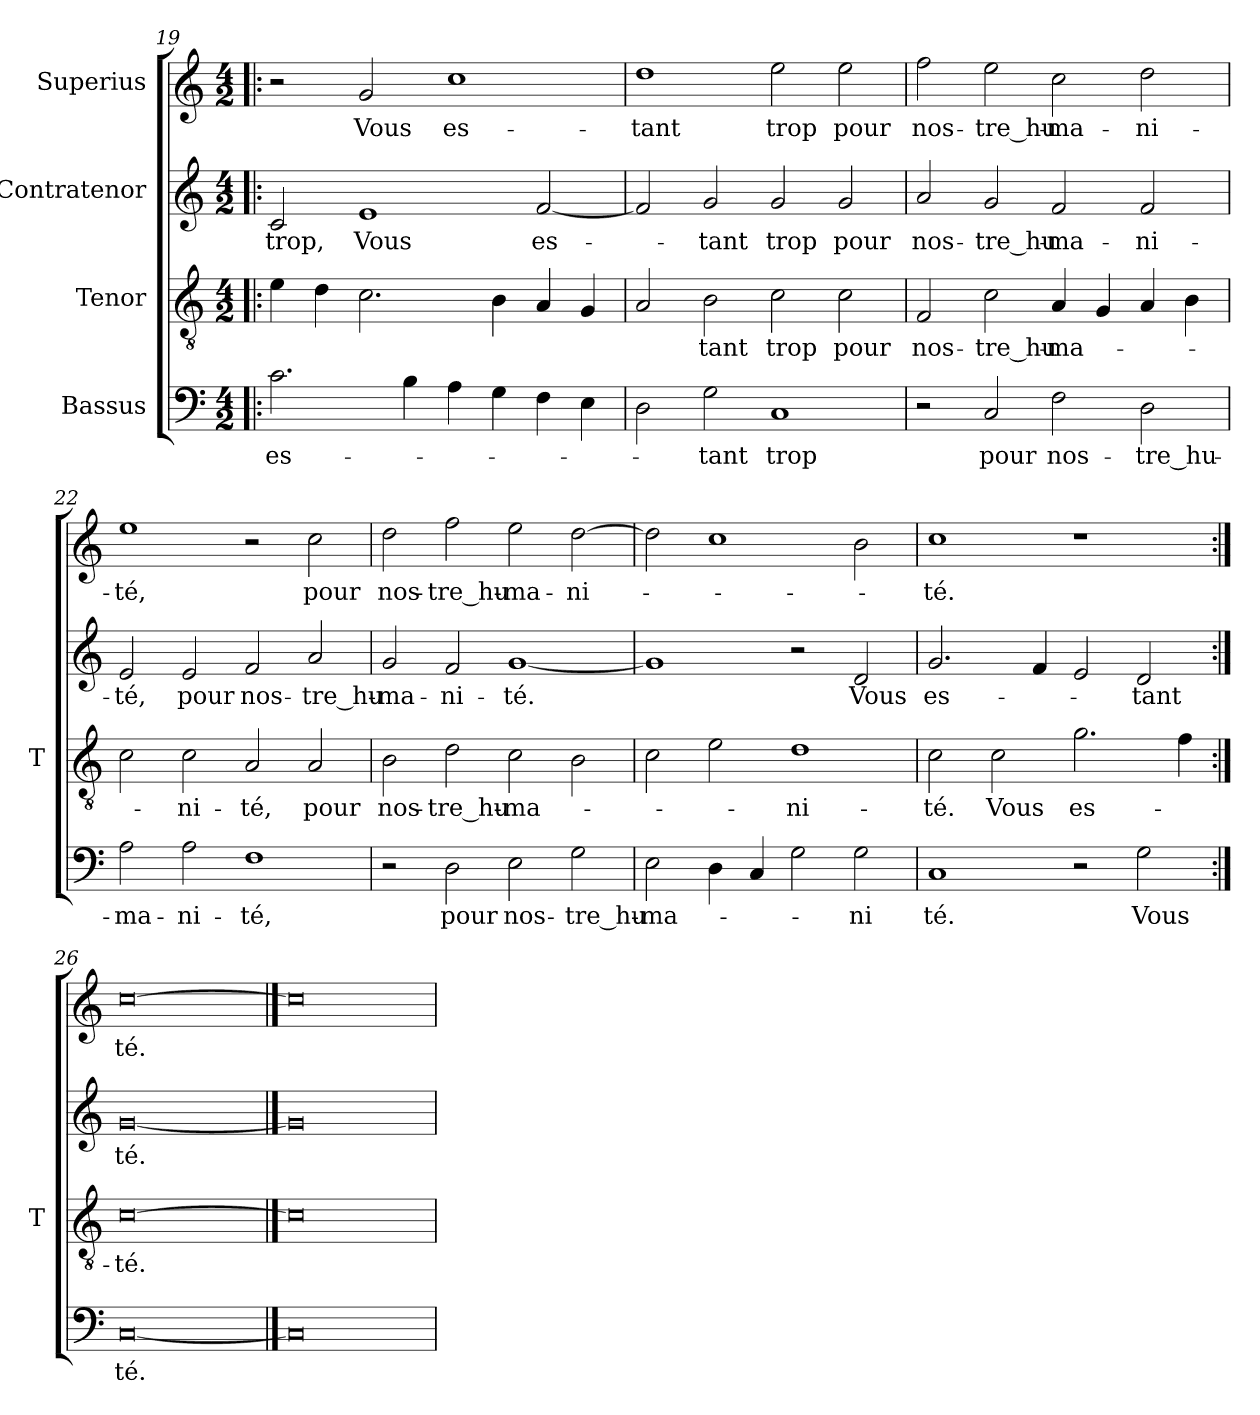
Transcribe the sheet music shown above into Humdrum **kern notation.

**kern	**text	**kern	**text	**kern	**text	**kern	**text
*part4	*part4	*part3	*part3	*part2	*part2	*part1	*part1
*staff4	*staff4	*staff3	*staff3	*staff2	*staff2	*staff1	*staff1
*I"Bassus	*	*I"Tenor	*	*I"Contratenor	*	*I"Superius	*
*	*	*I'T	*	*	*	*	*
*clefF4	*	*clefGv2	*	*clefG2	*	*clefG2	*
*k[]	*	*k[]	*	*k[]	*	*k[]	*
*M4/2	*	*M4/2	*	*M4/2	*	*M4/2	*
=19!|:	=19!|:	=19!|:	=19!|:	=19!|:	=19!|:	=19!|:	=19!|:
2.c	es-	4e	.	2c	-trop,	2r	.
.	.	4d	.	.	.	.	.
.	.	2.c	.	1e	-Vous	2g	-Vous
4B	.	.	.	.	.	.	.
4A	.	.	.	.	.	1cc	es-
4G	.	4B	.	.	.	.	.
4F	.	4A	.	[2f	es-	.	.
4E	.	4G	.	.	.	.	.
=20	=20	=20	=20	=20	=20	=20	=20
2D	.	2A	.	2f]	.	1dd	-tant
2G	-tant	2B	-tant	2g	-tant	.	.
1C	-trop	2c	-trop	2g	-trop	2ee	-trop
.	.	2c	-pour	2g	-pour	2ee	-pour
=21	=21	=21	=21	=21	=21	=21	=21
2r	.	2F	nos-	2a	nos-	2ff	nos-
2C	-pour	2c	tre_hu-	2g	tre_hu-	2ee	tre_hu-
2F	nos-	4A	ma-	2f	ma-	2cc	ma-
.	.	4G	.	.	.	.	.
2D	tre_hu-	4A	.	2f	ni-	2dd	ni-
.	.	4B	.	.	.	.	.
=22	=22	=22	=22	=22	=22	=22	=22
2A	ma-	2c	.	2e	-té,	1ee	-té,
2A	ni-	2c	ni-	2e	-pour	.	.
1F	-té,	2A	-té,	2f	nos-	2r	.
.	.	2A	-pour	2a	tre_hu-	2cc	-pour
=23	=23	=23	=23	=23	=23	=23	=23
2r	.	2B	nos-	2g	ma-	2dd	nos-
2D	-pour	2d	tre_hu-	2f	ni-	2ff	tre_hu-
2E	nos-	2c	ma-	[1g	-té.	2ee	ma-
2G	tre_hu-	2B	.	.	.	[2dd	ni-
=24	=24	=24	=24	=24	=24	=24	=24
2E	ma-	2c	.	1g]	.	2dd]	.
4D	.	2e	.	.	.	1cc	.
4C	.	.	.	.	.	.	.
2G	.	1d	ni-	2r	.	.	.
2G	-ni	.	.	2d	-Vous	2b	.
=25	=25	=25	=25	=25	=25	=25	=25
1C	-té.	2c	-té.	2.g	es-	1cc	-té.
.	.	2c	-Vous	.	.	.	.
.	.	.	.	4f	.	.	.
2r	.	2.g	es-	2e	.	1r	.
2G	-Vous	.	.	2d	-tant	.	.
.	.	4f	.	.	.	.	.
=26:|!	=26:|!	=26:|!	=26:|!	=26:|!	=26:|!	=26:|!	=26:|!
[0C	-té.	[0c	-té.	[0g	-té.	[0cc	-té.
==27	==27	==27	==27	==27	==27	==27	==27
0C]	.	0c]	.	0g]	.	0cc]	.
=	=	=	=	=	=	=	=
*-	*-	*-	*-	*-	*-	*-	*-
